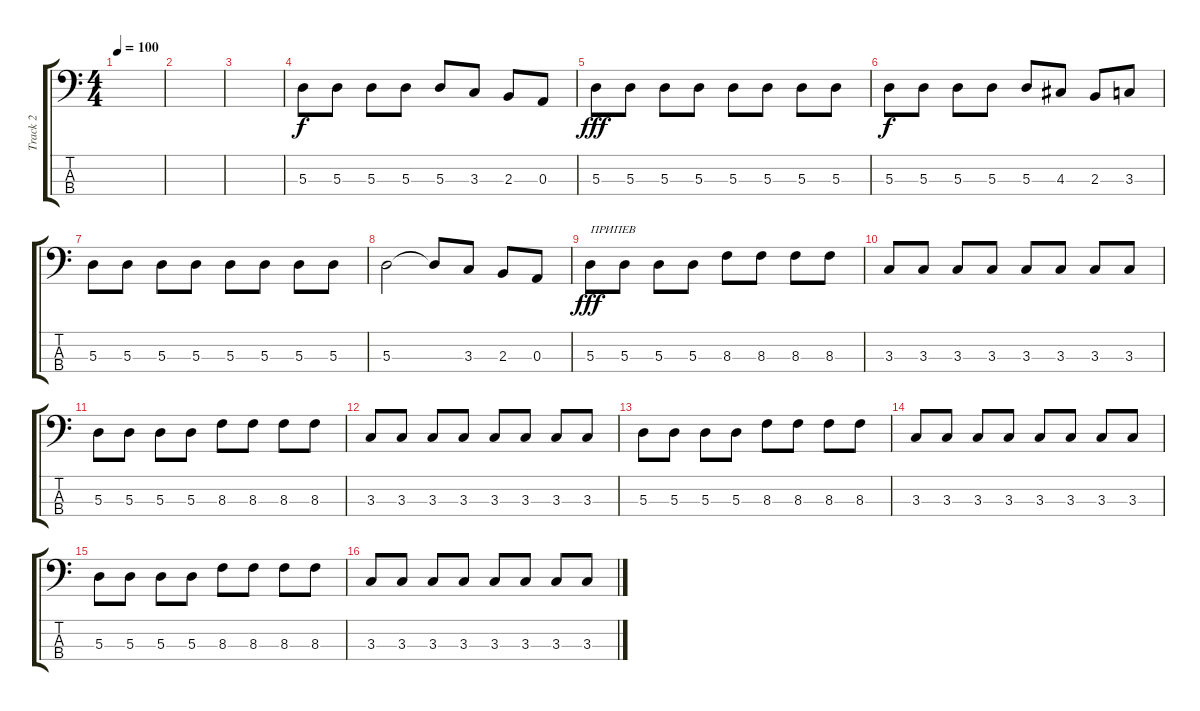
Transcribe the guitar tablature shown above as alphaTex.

\track ("Track 2" "Track 2") {instrument acousticbass}
\staff {score tabs}
\tuning (G2 D2 A1 E1) {hide}
\ts (4 4)
\tempo 100
\clef f4
\ks c
|
|
|
5.3.8 5.3.8 5.3.8 5.3.8 5.3.8 3.3.8 2.3.8 0.3.8 |
5.3.8{dy fff} 5.3.8 5.3.8 5.3.8 5.3.8 5.3.8 5.3.8 5.3.8 |
5.3.8{dy f} 5.3.8 5.3.8 5.3.8 5.3.8 4.3.8 2.3.8 3.3.8 |
5.3.8 5.3.8 5.3.8 5.3.8 5.3.8 5.3.8 5.3.8 5.3.8 |
5.3.2 5.3{t}.8 3.3.8 2.3.8 0.3.8 |
5.3.8{txt "ПРИПЕВ" dy fff} 5.3.8 5.3.8 5.3.8 8.3.8 8.3.8 8.3.8 8.3.8 |
3.3.8 3.3.8 3.3.8 3.3.8 3.3.8 3.3.8 3.3.8 3.3.8 |
5.3.8 5.3.8 5.3.8 5.3.8 8.3.8 8.3.8 8.3.8 8.3.8 |
3.3.8 3.3.8 3.3.8 3.3.8 3.3.8 3.3.8 3.3.8 3.3.8 |
5.3.8 5.3.8 5.3.8 5.3.8 8.3.8 8.3.8 8.3.8 8.3.8 |
3.3.8 3.3.8 3.3.8 3.3.8 3.3.8 3.3.8 3.3.8 3.3.8 |
5.3.8 5.3.8 5.3.8 5.3.8 8.3.8 8.3.8 8.3.8 8.3.8 |
3.3.8 3.3.8 3.3.8 3.3.8 3.3.8 3.3.8 3.3.8 3.3.8
